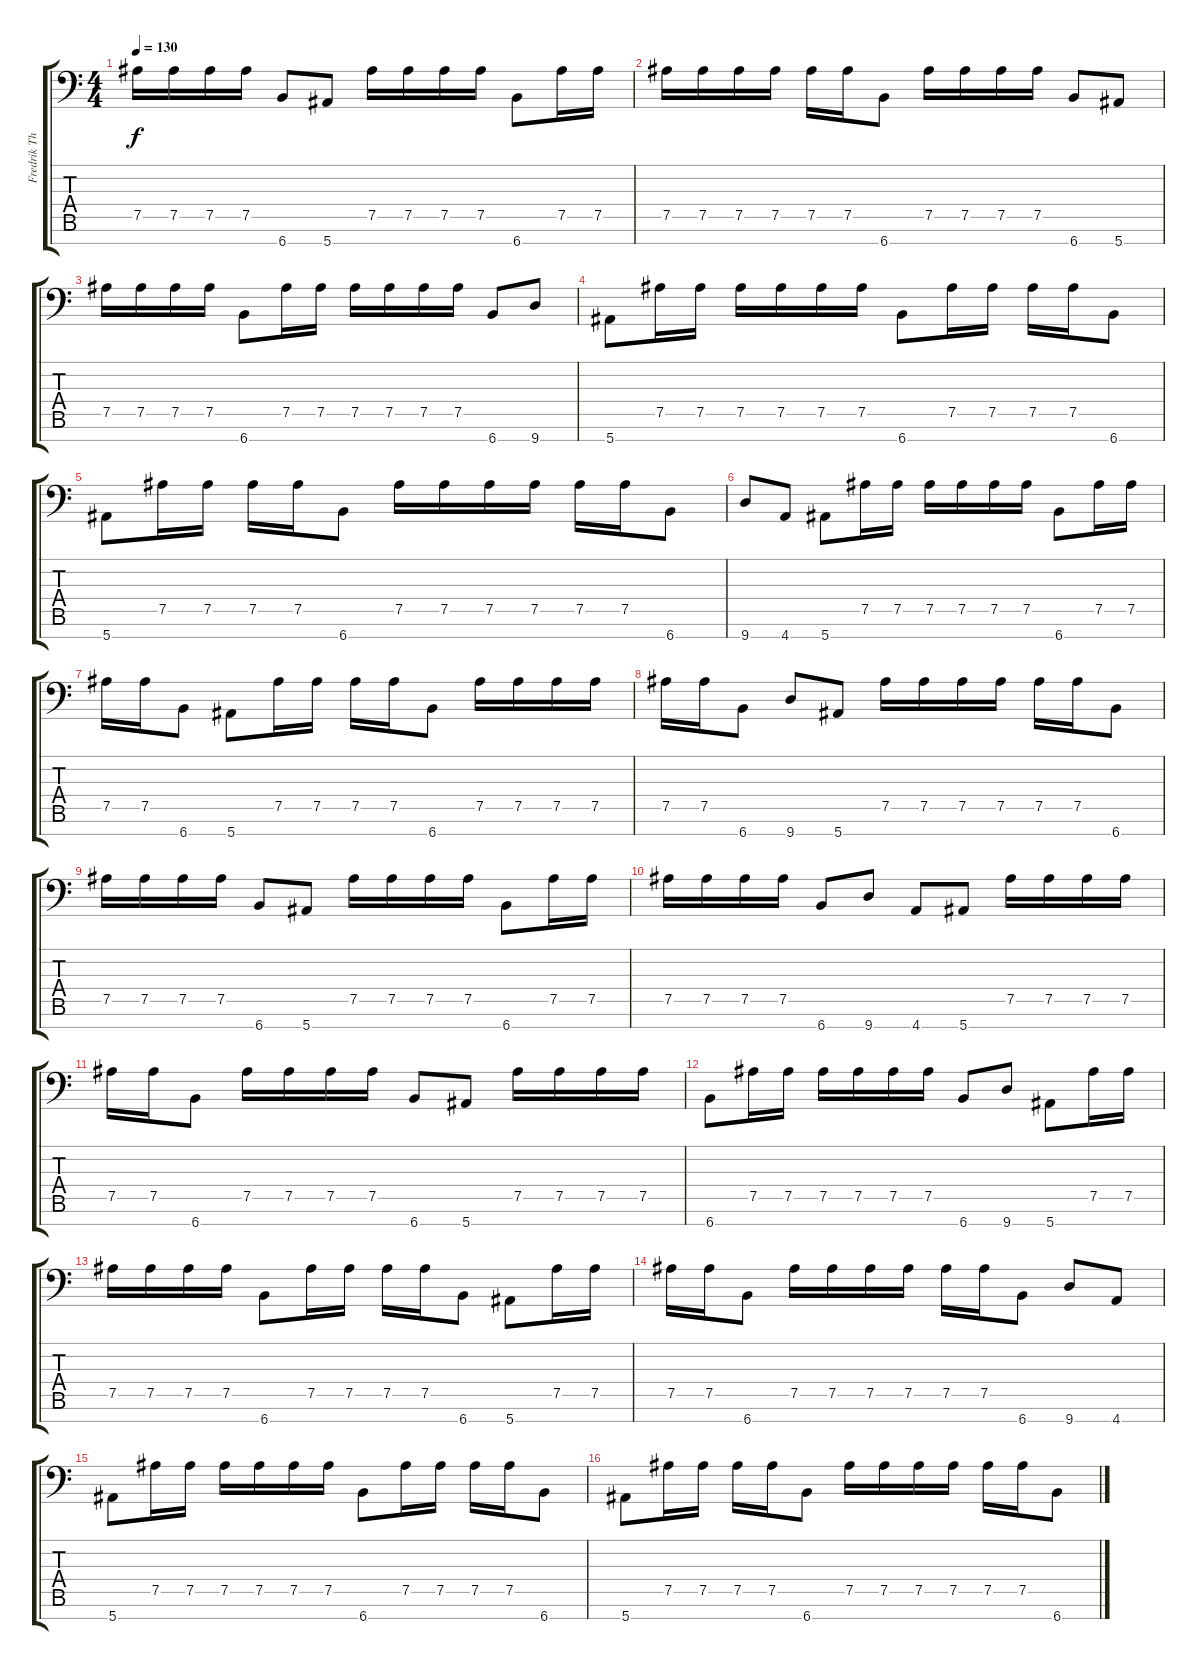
\track ("Fredrik Thordendal" "Fredrik Th") {instrument distortionguitar}
\staff {score tabs}
\tuning (Bb3 Gb3 Db3 Ab2 Eb2 Bb1 F1) {hide}
\ts (4 4)
\tempo 130
\clef f4
\ks c
7.5.16{dy f} 7.5.16 7.5.16 7.5.16 6.7.8 5.7.8 7.5.16 7.5.16 7.5.16 7.5.16 6.7.8 7.5.16 7.5.16 |
7.5.16 7.5.16 7.5.16 7.5.16 7.5.16 7.5.16 6.7.8 7.5.16 7.5.16 7.5.16 7.5.16 6.7.8 5.7.8 |
7.5.16 7.5.16 7.5.16 7.5.16 6.7.8 7.5.16 7.5.16 7.5.16 7.5.16 7.5.16 7.5.16 6.7.8 9.7.8 |
5.7.8 7.5.16 7.5.16 7.5.16 7.5.16 7.5.16 7.5.16 6.7.8 7.5.16 7.5.16 7.5.16 7.5.16 6.7.8 |
5.7.8 7.5.16 7.5.16 7.5.16 7.5.16 6.7.8 7.5.16 7.5.16 7.5.16 7.5.16 7.5.16 7.5.16 6.7.8 |
9.7.8 4.7.8 5.7.8 7.5.16 7.5.16 7.5.16 7.5.16 7.5.16 7.5.16 6.7.8 7.5.16 7.5.16 |
7.5.16 7.5.16 6.7.8 5.7.8 7.5.16 7.5.16 7.5.16 7.5.16 6.7.8 7.5.16 7.5.16 7.5.16 7.5.16 |
7.5.16 7.5.16 6.7.8 9.7.8 5.7.8 7.5.16 7.5.16 7.5.16 7.5.16 7.5.16 7.5.16 6.7.8 |
7.5.16 7.5.16 7.5.16 7.5.16 6.7.8 5.7.8 7.5.16 7.5.16 7.5.16 7.5.16 6.7.8 7.5.16 7.5.16 |
7.5.16 7.5.16 7.5.16 7.5.16 6.7.8 9.7.8 4.7.8 5.7.8 7.5.16 7.5.16 7.5.16 7.5.16 |
7.5.16 7.5.16 6.7.8 7.5.16 7.5.16 7.5.16 7.5.16 6.7.8 5.7.8 7.5.16 7.5.16 7.5.16 7.5.16 |
6.7.8 7.5.16 7.5.16 7.5.16 7.5.16 7.5.16 7.5.16 6.7.8 9.7.8 5.7.8 7.5.16 7.5.16 |
7.5.16 7.5.16 7.5.16 7.5.16 6.7.8 7.5.16 7.5.16 7.5.16 7.5.16 6.7.8 5.7.8 7.5.16 7.5.16 |
7.5.16 7.5.16 6.7.8 7.5.16 7.5.16 7.5.16 7.5.16 7.5.16 7.5.16 6.7.8 9.7.8 4.7.8 |
5.7.8 7.5.16 7.5.16 7.5.16 7.5.16 7.5.16 7.5.16 6.7.8 7.5.16 7.5.16 7.5.16 7.5.16 6.7.8 |
5.7.8 7.5.16 7.5.16 7.5.16 7.5.16 6.7.8 7.5.16 7.5.16 7.5.16 7.5.16 7.5.16 7.5.16 6.7.8
